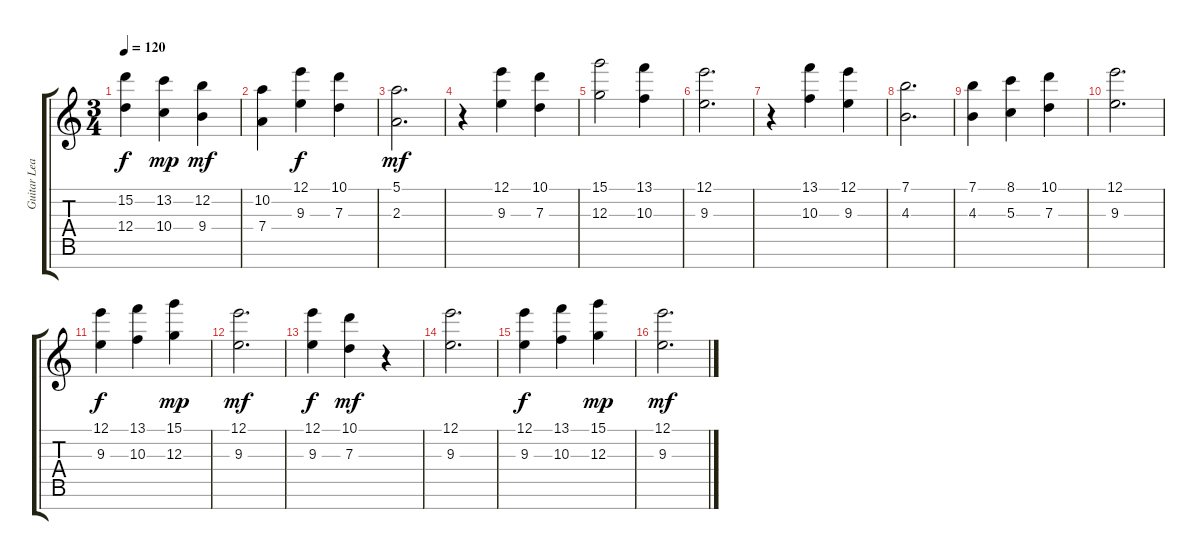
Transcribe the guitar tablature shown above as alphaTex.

\track ("Guitar Lead" "Guitar Lea") {instrument acousticguitarsteel}
\staff {score tabs}
\tuning (E4 B3 G3 D3 A2 E2 B1) {hide}
\ts (3 4)
\tempo 120
\clef g2
\ks c
(15.2 12.4).4{dy f} (13.2 10.4).4{dy mp} (12.2 9.4).4{dy mf} |
(10.2 7.4).4 (12.1 9.3).4{dy f} (10.1 7.3).4 |
(5.1 2.3).2{d dy mf} |
r.4 (12.1 9.3).4 (10.1 7.3).4 |
(15.1 12.3).2 (13.1 10.3).4 |
(12.1 9.3).2{d} |
r.4 (13.1 10.3).4 (12.1 9.3).4 |
(7.1 4.3).2{d} |
(7.1 4.3).4 (8.1 5.3).4 (10.1 7.3).4 |
(12.1 9.3).2{d} |
(12.1 9.3).4{dy f} (13.1 10.3).4 (15.1 12.3).4{dy mp} |
(12.1 9.3).2{d dy mf} |
(12.1 9.3).4{dy f} (10.1 7.3).4{dy mf} r.4 |
(12.1 9.3).2{d} |
(12.1 9.3).4{dy f} (13.1 10.3).4 (15.1 12.3).4{dy mp} |
(12.1 9.3).2{d dy mf}
